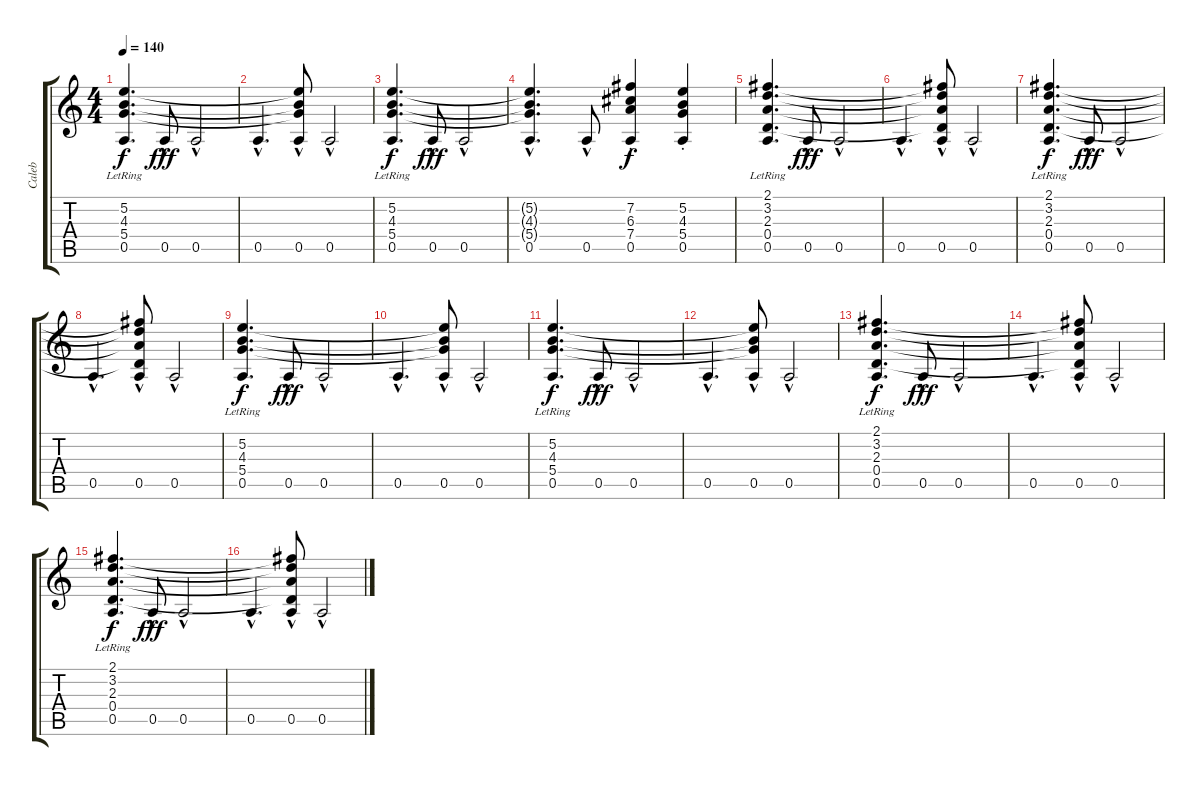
\track ("Caleb" "Caleb") {instrument electricguitarclean}
\staff {score tabs}
\tuning (E4 B3 G3 D3 A2 E2) {hide}
\ts (4 4)
\tempo 140
\clef g2
\ks c
(5.2{lr} 4.3{lr} 5.4{lr} 0.5{lr}).4{d dy f} 0.5{hac}.8{dy fff} 0.5{hac}.2 |
0.5{hac}.4{d} (5.2{t} 4.3{t} 5.4{t} 0.5{hac}).8 0.5{hac}.2 |
(5.2{lr} 4.3{lr} 5.4{lr} 0.5{lr}).4{d dy f} 0.5{hac}.8{dy fff} 0.5{hac}.2 |
(5.2{t} 4.3{t} 5.4{t} 0.5{hac}).4{d} 0.5{hac}.8 (7.2{st} 6.3{st} 7.4{st} 0.5).4{dy f} (5.2{st} 4.3{st} 5.4{st} 0.5).4 |
(2.1{lr} 3.2{lr} 2.3{lr} 0.4{lr} 0.5{lr}).4{d} 0.5{hac}.8{dy fff} 0.5{hac}.2 |
0.5{hac}.4{d} (2.1{t} 3.2{t} 2.3{t} 0.4{t} 0.5{hac}).8 0.5{hac}.2 |
(2.1{lr} 3.2{lr} 2.3{lr} 0.4{lr} 0.5{lr}).4{d dy f} 0.5{hac}.8{dy fff} 0.5{hac}.2 |
0.5{hac}.4{d} (2.1{t} 3.2{t} 2.3{t} 0.4{t} 0.5{hac}).8 0.5{hac}.2 |
(5.2{lr} 4.3{lr} 5.4{lr} 0.5{lr}).4{d dy f} 0.5{hac}.8{dy fff} 0.5{hac}.2 |
0.5{hac}.4{d} (5.2{t} 4.3{t} 5.4{t} 0.5{hac}).8 0.5{hac}.2 |
(5.2{lr} 4.3{lr} 5.4{lr} 0.5{lr}).4{d dy f} 0.5{hac}.8{dy fff} 0.5{hac}.2 |
0.5{hac}.4{d} (5.2{t} 4.3{t} 5.4{t} 0.5{hac}).8 0.5{hac}.2 |
(2.1{lr} 3.2{lr} 2.3{lr} 0.4{lr} 0.5{lr}).4{d dy f} 0.5{hac}.8{dy fff} 0.5{hac}.2 |
0.5{hac}.4{d} (2.1{t} 3.2{t} 2.3{t} 0.4{t} 0.5{hac}).8 0.5{hac}.2 |
(2.1{lr} 3.2{lr} 2.3{lr} 0.4{lr} 0.5{lr}).4{d dy f} 0.5{hac}.8{dy fff} 0.5{hac}.2 |
0.5{hac}.4{d} (2.1{t} 3.2{t} 2.3{t} 0.4{t} 0.5{hac}).8 0.5{hac}.2
